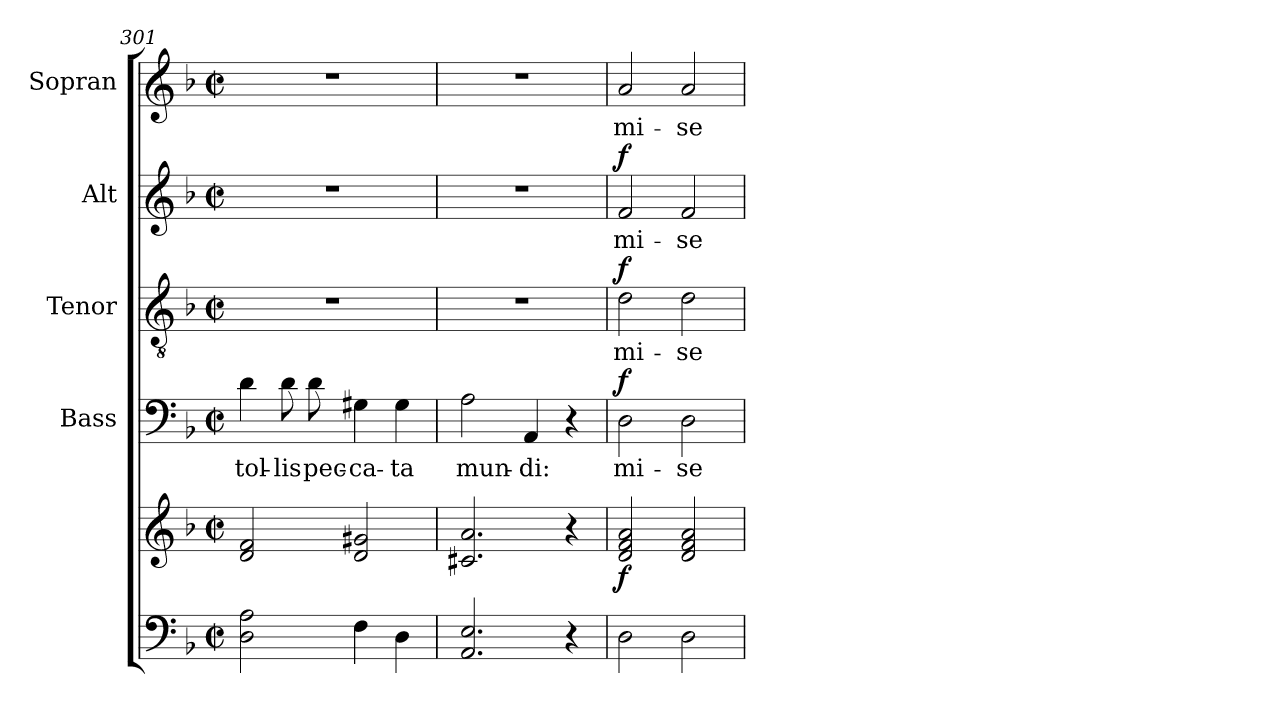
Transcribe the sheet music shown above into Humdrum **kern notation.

**kern	**kern	**dynam	**kern	**text	**dynam	**kern	**text	**dynam	**kern	**text	**dynam	**kern	**text
*part5	*part5	*part5	*part4	*part4	*part4	*part3	*part3	*part3	*part2	*part2	*part2	*part1	*part1
*staff6	*staff5	*staff5/6	*staff4	*staff4	*staff4	*staff3	*staff3	*staff3	*staff2	*staff2	*staff2	*staff1	*staff1
*	*	*	*I"Bass	*	*	*I"Tenor	*	*	*I"Alt	*	*	*I"Sopran	*
*	*	*	*I'B.	*	*	*I'T.	*	*	*I'A.	*	*	*I'S.	*
*clefF4	*clefG2	*	*clefF4	*	*	*clefGv2	*	*	*clefG2	*	*	*clefG2	*
*k[b-]	*k[b-]	*	*k[b-]	*	*	*k[b-]	*	*	*k[b-]	*	*	*k[b-]	*
*F:	*F:	*	*F:	*	*	*F:	*	*	*F:	*	*	*F:	*
*M2/2	*M2/2	*	*M2/2	*	*	*M2/2	*	*	*M2/2	*	*	*M2/2	*
*met(c|)	*met(c|)	*	*met(c|)	*	*	*met(c|)	*	*	*met(c|)	*	*	*met(c|)	*
=301	=301	=301	=301	=301	=301	=301	=301	=301	=301	=301	=301	=301	=301
!	!	!	!	!LO:LY:b	!	!	!	!	!	!	!	!	!
2D\ 2A\	2d/ 2f/	.	4d\	tol-	.	1r	.	.	1r	.	.	1r	.
!	!	!	!	!LO:LY:b	!	!	!	!	!	!	!	!	!
.	.	.	8d\	-lis	.	.	.	.	.	.	.	.	.
!	!	!	!	!LO:LY:b	!	!	!	!	!	!	!	!	!
.	.	.	8d\	pec-	.	.	.	.	.	.	.	.	.
!	!	!	!	!LO:LY:b	!	!	!	!	!	!	!	!	!
4F\	2d/ 2g#X/	.	4G#X\	-ca-	.	.	.	.	.	.	.	.	.
!	!	!	!	!LO:LY:b	!	!	!	!	!	!	!	!	!
4D\	.	.	4G#\	-ta	.	.	.	.	.	.	.	.	.
=302	=302	=302	=302	=302	=302	=302	=302	=302	=302	=302	=302	=302	=302
!	!	!	!	!LO:LY:b	!	!	!	!	!	!	!	!	!
2.AA/ 2.E/	2.c#X/ 2.a/	.	2A\	mun-	.	1r	.	.	1r	.	.	1r	.
!	!	!	!	!LO:LY:b	!	!	!	!	!	!	!	!	!
.	.	.	4AA/	-di:	.	.	.	.	.	.	.	.	.
4r	4r	.	4r	.	.	.	.	.	.	.	.	.	.
=303	=303	=303	=303	=303	=303	=303	=303	=303	=303	=303	=303	=303	=303
!	!	!LO:DY:b	!	!LO:LY:b	!LO:DY:a	!	!LO:LY:b	!LO:DY:a	!	!LO:LY:b	!LO:DY:a	!	!LO:LY:b
2D\	2d/ 2f/ 2a/	f	2D\	mi-	f	2d\	mi-	f	2f/	mi-	f	2a/	mi-
!	!	!	!	!LO:LY:b	!	!	!LO:LY:b	!	!	!LO:LY:b	!	!	!LO:LY:b
2D\	2d/ 2f/ 2a/	.	2D\	-se-	.	2d\	-se-	.	2f/	-se-	.	2a/	-se-
=	=	=	=	=	=	=	=	=	=	=	=	=	=
*-	*-	*-	*-	*-	*-	*-	*-	*-	*-	*-	*-	*-	*-
